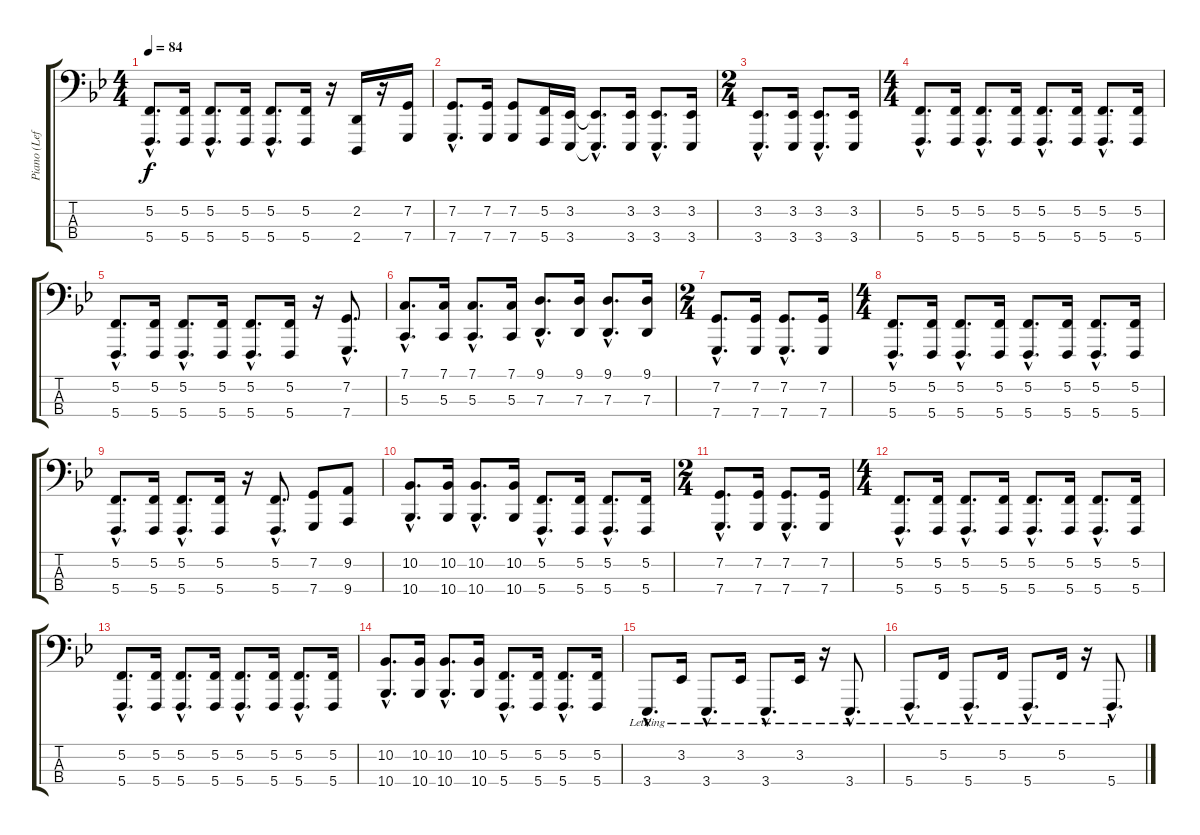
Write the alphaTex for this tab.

\track ("Piano (Left)" "Piano (Lef") {instrument brightacousticpiano}
\staff {score tabs}
\tuning (F2 C2 G1 C1) {hide}
\ts (4 4)
\tempo 84
\clef f4
\ks bb
(5.2{hac} 5.4{hac}).8{d dy f} (5.2 5.4).16 (5.2{hac} 5.4{hac}).8{d} (5.2 5.4).16 (5.2{hac} 5.4{hac}).8{d} (5.2 5.4).16 r.16 (2.2 2.4).16 r.16 (7.2 7.4).16 |
(7.2{hac} 7.4{hac}).8{d} (7.2 7.4).16 (7.2 7.4).8 (5.2 5.4).16 (3.2 3.4).16 (3.2{hac t} 3.4{hac t}).8{d} (3.2 3.4).16 (3.2{hac} 3.4{hac}).8{d} (3.2 3.4).16 |
\ts (2 4)
(3.2{hac} 3.4{hac}).8{d} (3.2 3.4).16 (3.2{hac} 3.4{hac}).8{d} (3.2 3.4).16 |
\ts (4 4)
(5.2{hac} 5.4{hac}).8{d} (5.2 5.4).16 (5.2{hac} 5.4{hac}).8{d} (5.2 5.4).16 (5.2{hac} 5.4{hac}).8{d} (5.2 5.4).16 (5.2{hac} 5.4{hac}).8{d} (5.2 5.4).16 |
(5.2{hac} 5.4{hac}).8{d} (5.2 5.4).16 (5.2{hac} 5.4{hac}).8{d} (5.2 5.4).16 (5.2{hac} 5.4{hac}).8{d} (5.2 5.4).16 r.16 (7.2{hac} 7.4{hac}).8{d} |
(7.1{hac} 5.3{hac}).8{d} (7.1 5.3).16 (7.1{hac} 5.3{hac}).8{d} (7.1 5.3).16 (9.1{hac} 7.3{hac}).8{d} (9.1 7.3).16 (9.1{hac} 7.3{hac}).8{d} (9.1 7.3).16 |
\ts (2 4)
(7.2{hac} 7.4{hac}).8{d} (7.2 7.4).16 (7.2{hac} 7.4{hac}).8{d} (7.2 7.4).16 |
\ts (4 4)
(5.2{hac} 5.4{hac}).8{d} (5.2 5.4).16 (5.2{hac} 5.4{hac}).8{d} (5.2 5.4).16 (5.2{hac} 5.4{hac}).8{d} (5.2 5.4).16 (5.2{hac} 5.4{hac}).8{d} (5.2 5.4).16 |
(5.2{hac} 5.4{hac}).8{d} (5.2 5.4).16 (5.2{hac} 5.4{hac}).8{d} (5.2 5.4).16 r.16 (5.2{hac} 5.4{hac}).8{d} (7.2 7.4).8 (9.2 9.4).8 |
(10.2{hac} 10.4{hac}).8{d} (10.2 10.4).16 (10.2{hac} 10.4{hac}).8{d} (10.2 10.4).16 (5.2{hac} 5.4{hac}).8{d} (5.2 5.4).16 (5.2{hac} 5.4{hac}).8{d} (5.2 5.4).16 |
\ts (2 4)
(7.2{hac} 7.4{hac}).8{d} (7.2 7.4).16 (7.2{hac} 7.4{hac}).8{d} (7.2 7.4).16 |
\ts (4 4)
(5.2{hac} 5.4{hac}).8{d} (5.2 5.4).16 (5.2{hac} 5.4{hac}).8{d} (5.2 5.4).16 (5.2{hac} 5.4{hac}).8{d} (5.2 5.4).16 (5.2{hac} 5.4{hac}).8{d} (5.2 5.4).16 |
(5.2{hac} 5.4{hac}).8{d} (5.2 5.4).16 (5.2{hac} 5.4{hac}).8{d} (5.2 5.4).16 (5.2{hac} 5.4{hac}).8{d} (5.2 5.4).16 (5.2{hac} 5.4{hac}).8{d} (5.2 5.4).16 |
(10.2{hac} 10.4{hac}).8{d} (10.2 10.4).16 (10.2{hac} 10.4{hac}).8{d} (10.2 10.4).16 (5.2{hac} 5.4{hac}).8{d} (5.2 5.4).16 (5.2{hac} 5.4{hac}).8{d} (5.2 5.4).16 |
3.4{hac lr}.8{d} 3.2{lr}.16 3.4{hac lr}.8{d} 3.2{lr}.16 3.4{hac lr}.8{d} 3.2{lr}.16 r.16 3.4{hac lr}.8{d} |
5.4{hac lr}.8{d} 5.2{lr}.16 5.4{hac lr}.8{d} 5.2{lr}.16 5.4{hac lr}.8{d} 5.2{lr}.16 r.16 5.4{hac lr}.8{d}
